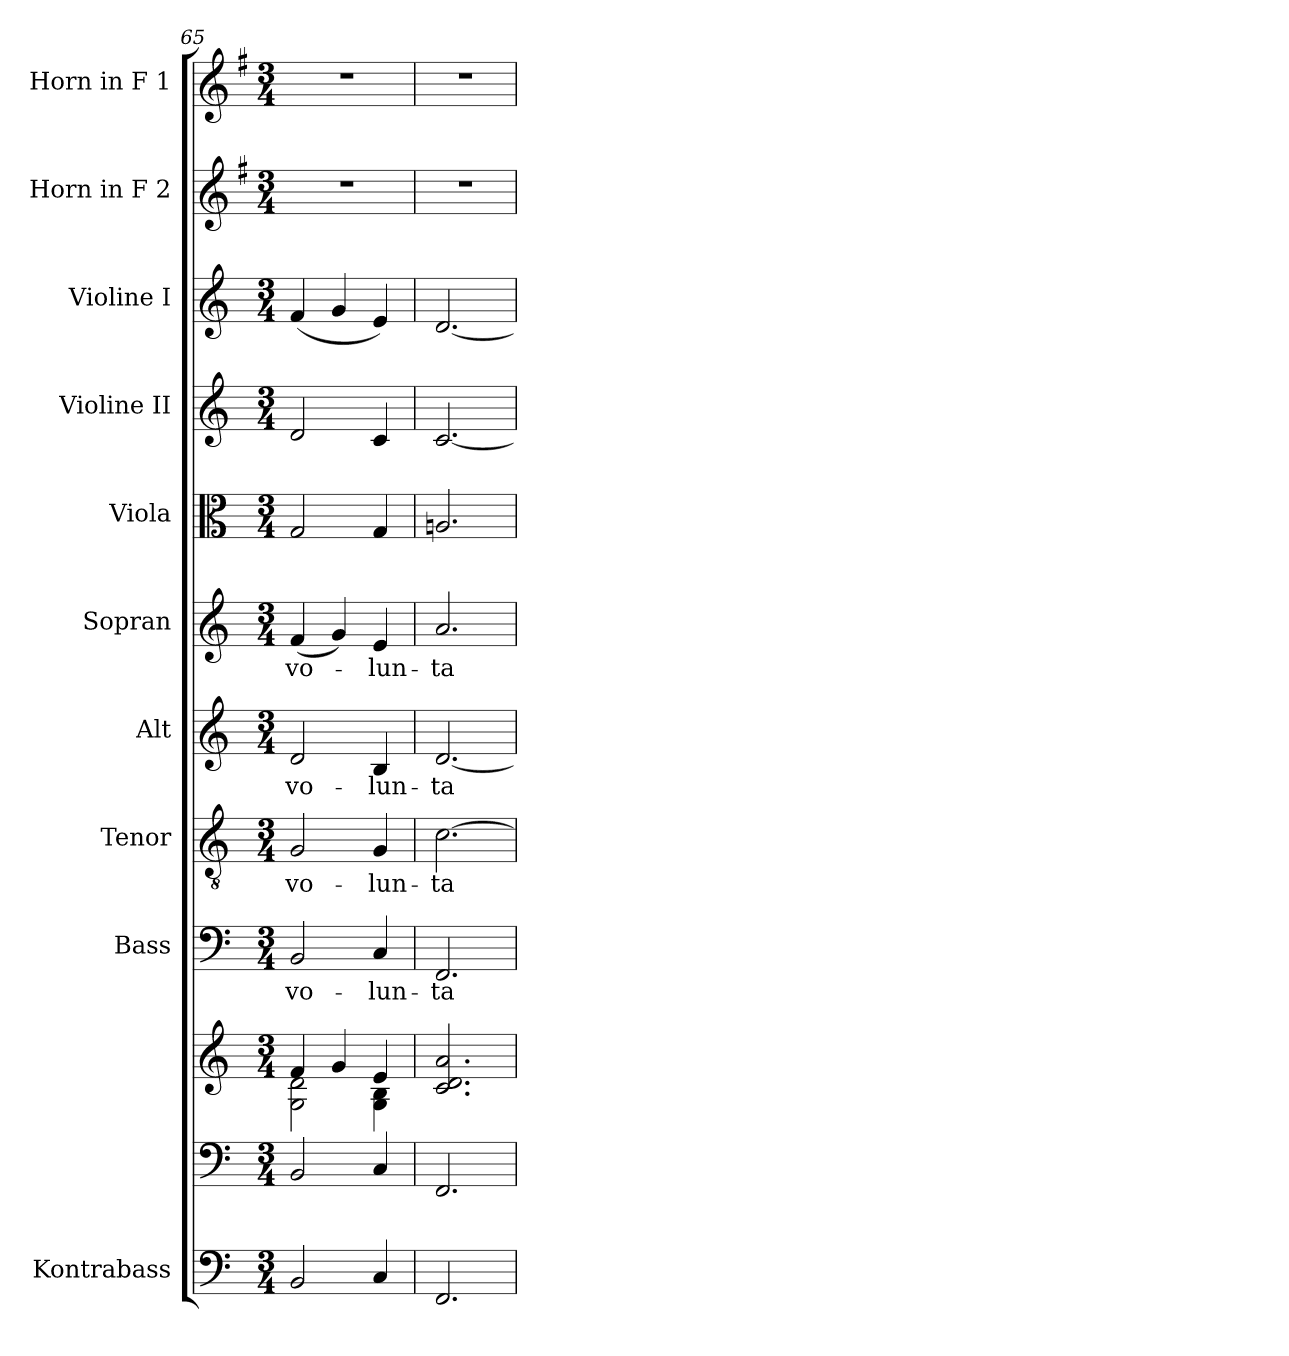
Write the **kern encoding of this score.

**kern	**kern	**kern	**kern	**text	**kern	**text	**kern	**text	**kern	**text	**kern	**kern	**kern	**kern	**kern
*part11	*part10	*part10	*part9	*part9	*part8	*part8	*part7	*part7	*part6	*part6	*part5	*part4	*part3	*part2	*part1
*staff12	*staff11	*staff10	*staff9	*staff9	*staff8	*staff8	*staff7	*staff7	*staff6	*staff6	*staff5	*staff4	*staff3	*staff2	*staff1
*I"Kontrabass	*	*	*I"Bass	*	*I"Tenor	*	*I"Alt	*	*I"Sopran	*	*I"Viola	*I"Violine II	*I"Violine I	*I"Horn in F 2	*I"Horn in F 1
*I'Kb.	*	*	*I'B	*	*I'T	*	*I'A	*	*I'S	*	*I'Vla.	*I'Vl. II	*I'Vl. I	*I'Hrn. 2	*I'Hrn. 1
*clefF4	*clefF4	*clefG2	*clefF4	*	*clefGv2	*	*clefG2	*	*clefG2	*	*clefC3	*clefG2	*clefG2	*clefG2	*clefG2
*ITrd7c12	*	*	*	*	*	*	*	*	*	*	*	*	*	*ITrd4c7	*ITrd4c7
*k[]	*k[]	*k[]	*k[]	*	*k[]	*	*k[]	*	*k[]	*	*k[]	*k[]	*k[]	*k[]	*k[]
*C:	*C:	*C:	*C:	*	*C:	*	*C:	*	*C:	*	*C:	*C:	*C:	*C:	*C:
*M3/4	*M3/4	*M3/4	*M3/4	*	*M3/4	*	*M3/4	*	*M3/4	*	*M3/4	*M3/4	*M3/4	*M3/4	*M3/4
=65	=65	=65	=65	=65	=65	=65	=65	=65	=65	=65	=65	=65	=65	=65	=65
*	*	*^	*	*	*	*	*	*	*	*	*	*	*	*	*
!	!	!	!	!	!LO:LY:b	!	!LO:LY:b	!	!LO:LY:b	!	!LO:LY:b	!	!	!	!	!
2BBB/	2BB/	4f/	2G\ 2d\	2BB/	vo-	2G/	vo-	2d/	vo-	(<4f/	vo-	2G/	2d/	(<4f/	2.r	2.r
.	.	4g/	.	.	.	.	.	.	.	4g/)	.	.	.	4g/	.	.
!	!	!	!	!	!LO:LY:b	!	!LO:LY:b	!	!LO:LY:b	!	!LO:LY:b	!	!	!	!	!
4CC/	4C/	4e/	4G\ 4B\	4C/	-lun-	4G/	-lun-	4B/	-lun-	4e/	-lun-	4G/	4c/	4e/)	.	.
!!LO:PB:g=z
=66	=66	=66	=66	=66	=66	=66	=66	=66	=66	=66	=66	=66	=66	=66	=66	=66
!	!	!	!	!	!LO:LY:b	!	!LO:LY:b	!	!LO:LY:b	!	!LO:LY:b	!	!	!	!	!
*	*	*v	*v	*	*	*	*	*	*	*	*	*	*	*	*	*
2.FFF/	2.FF/	2.c/ 2.d/ 2.a/	2.FF/	-ta-	[2.c\	-ta-	[2.d/	-ta-	2.a/	-ta-	2.An/	[2.c/	[2.d/	2.r	2.r
=	=	=	=	=	=	=	=	=	=	=	=	=	=	=	=
*-	*-	*-	*-	*-	*-	*-	*-	*-	*-	*-	*-	*-	*-	*-	*-
